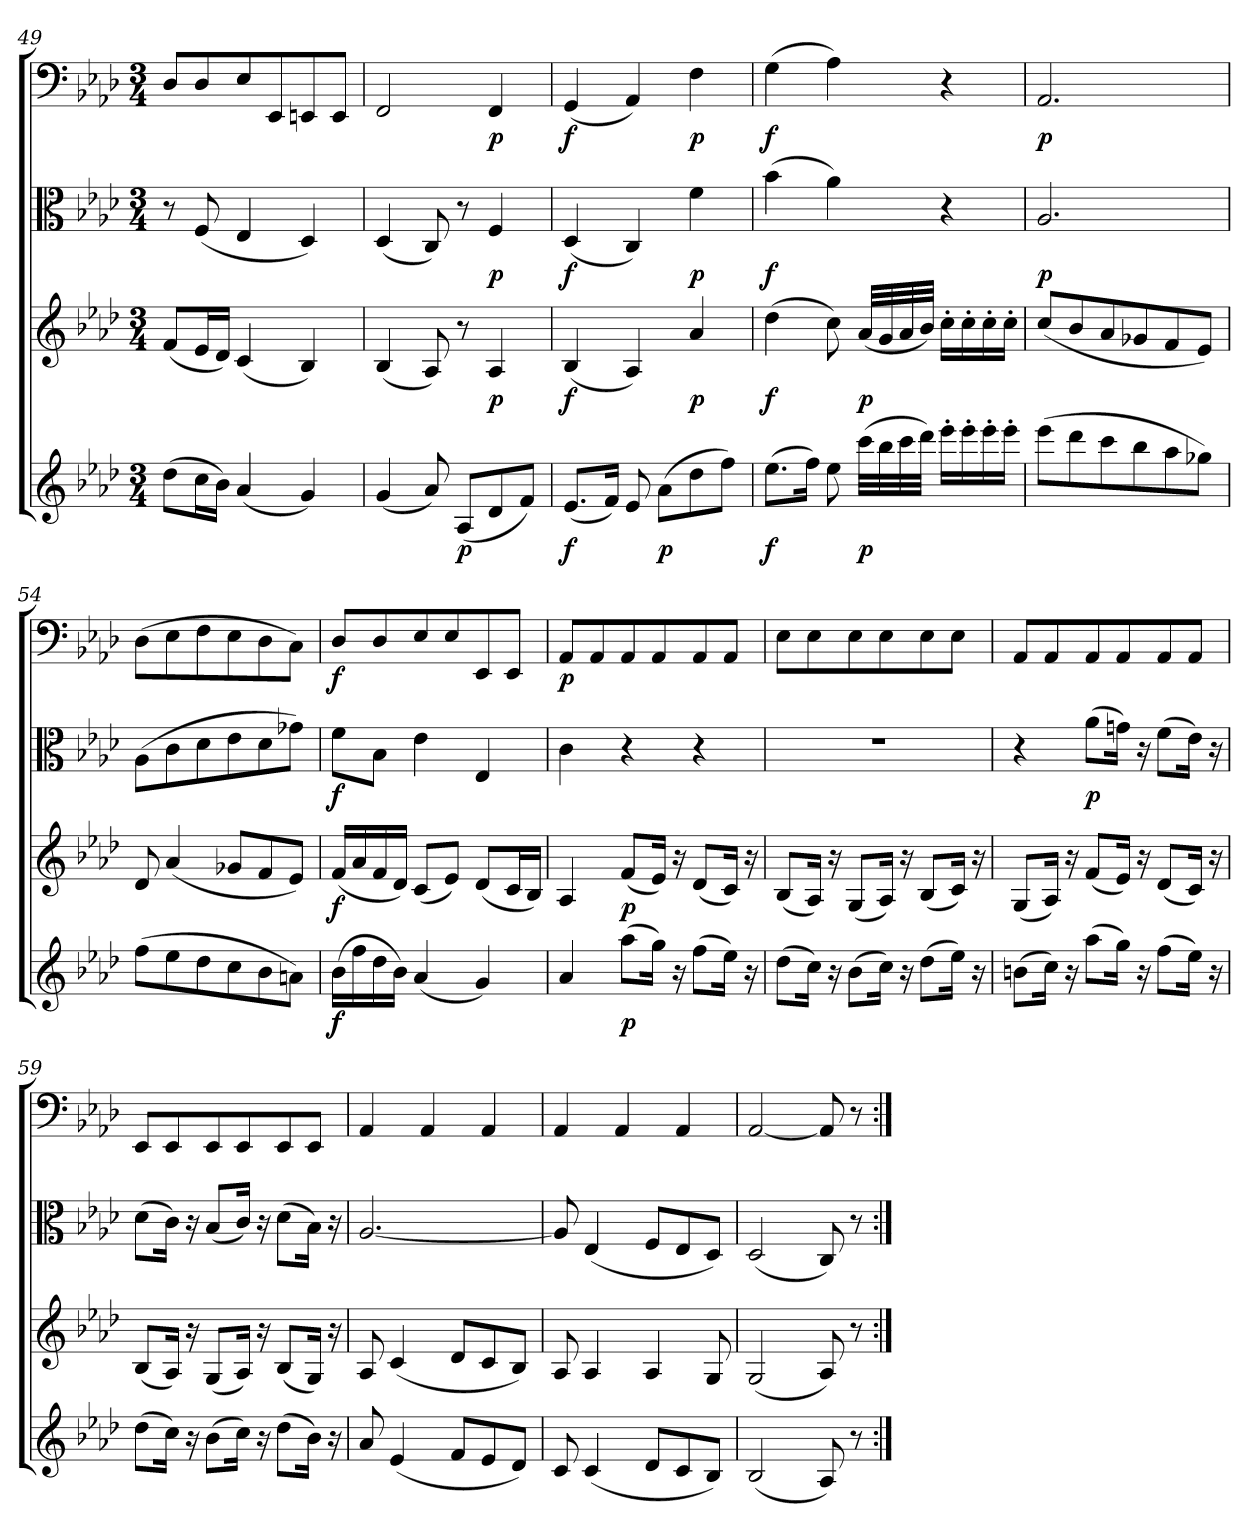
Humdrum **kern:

**kern	**dynam	**kern	**dynam	**kern	**dynam	**kern	**dynam
*part4	*part4	*part3	*part3	*part2	*part2	*part1	*part1
*staff4	*staff4	*staff3	*staff3	*staff2	*staff2	*staff1	*staff1
*clefG2	*	*clefG2	*	*clefC3	*	*clefF4	*
*k[b-e-a-d-]	*	*k[b-e-a-d-]	*	*k[b-e-a-d-]	*	*k[b-e-a-d-]	*
*A-:	*	*A-:	*	*A-:	*	*A-:	*
*M3/4	*	*M3/4	*	*M3/4	*	*M3/4	*
=49	=49	=49	=49	=49	=49	=49	=49
(8dd-\L	.	(8f/L	.	8r	.	8D-/L	.
16cc\L	.	16e-/L	.	(8F/	.	8D-/	.
16b-\JJ)	.	16d-/JJ)	.	.	.	.	.
(4a-/	.	(4c/	.	4E-/	.	8E-/	.
.	.	.	.	.	.	8EE-/	.
4g/)	.	4B-/)	.	4D-/)	.	8EEn/	.
.	.	.	.	.	.	8EE/J	.
=50	=50	=50	=50	=50	=50	=50	=50
(4g/	.	(4B-/	.	(4D-/	.	2FF/	.
8a-/)	.	8A-/)	.	8C/)	.	.	.
(8A-/L	p	8r	.	8r	.	.	.
8d-/	.	4A-/	p	4F/	p	4FF/	p
8f/J)	.	.	.	.	.	.	.
=51	=51	=51	=51	=51	=51	=51	=51
(8.e-/L	f	(4B-/	f	(4D-/	f	(4GG/	f
16f/Jk)	.	.	.	.	.	.	.
8e-/	.	4A-/)	.	4C/)	.	4AA-/)	.
(8a-\L	p	.	.	.	.	.	.
8dd-\	.	4a-/	p	4f\	p	4F\	p
8ff\J)	.	.	.	.	.	.	.
=52	=52	=52	=52	=52	=52	=52	=52
(8.ee-\L	f	(4dd-\	f	(4b-\	f	(4G\	f
16ff\Jk)	.	.	.	.	.	.	.
8ee-\	.	8cc\)	.	4a-\)	.	4A-\)	.
(32ccc\LLL	p	(32a-/LLL	p	.	.	.	.
32bb-\	.	32g/	.	.	.	.	.
32ccc\	.	32a-/	.	.	.	.	.
32ddd-\JJJ)	.	32b-/JJJ)	.	.	.	.	.
16eee-'\LL	.	16cc'\LL	.	4r	.	4r	.
16eee-'\	.	16cc'\	.	.	.	.	.
16eee-'\	.	16cc'\	.	.	.	.	.
16eee-'\JJ	.	16cc'\JJ	.	.	.	.	.
=53	=53	=53	=53	=53	=53	=53	=53
(8eee-\L	.	(8cc/L	.	2.A-/	p	2.AA-/	p
8ddd-\	.	8b-/	.	.	.	.	.
8ccc\	.	8a-/	.	.	.	.	.
8bb-\	.	8g-X/	.	.	.	.	.
8aa-\	.	8f/	.	.	.	.	.
8gg-X\J)	.	8e-/J)	.	.	.	.	.
=54	=54	=54	=54	=54	=54	=54	=54
(8ff\L	.	8d-/	.	(8A-\L	.	(8D-\L	.
8ee-\	.	(4a-/	.	8c\	.	8E-\	.
8dd-\	.	.	.	8d-\	.	8F\	.
8cc\	.	8g-X/L	.	8e-\	.	8E-\	.
8b-\	.	8f/	.	8d-\	.	8D-\	.
8an\J)	.	8e-/J)	.	8g-X\J)	.	8C\J)	.
=55	=55	=55	=55	=55	=55	=55	=55
(16b-\LL	f	(16f/LL	f	8f\L	f	8D-/L	f
16ff\	.	16a-/	.	.	.	.	.
16dd-\	.	16f/	.	8B-\J	.	8D-/	.
16b-\JJ)	.	16d-/JJ)	.	.	.	.	.
(4a-/	.	(8c/L	.	4e-\	.	8E-/	.
.	.	8e-/J)	.	.	.	8E-/	.
4g/)	.	(8d-/L	.	4E-/	.	8EE-/	.
.	.	16c/L	.	.	.	8EE-/J	.
.	.	16B-/JJ)	.	.	.	.	.
=56	=56	=56	=56	=56	=56	=56	=56
4a-/	.	4A-/	.	4c\	.	8AA-/L	p
.	.	.	.	.	.	8AA-/	.
(8aa-\L	p	(8f/L	p	4r	.	8AA-/	.
16gg\Jk)	.	16e-/Jk)	.	.	.	8AA-/	.
16r	.	16r	.	.	.	.	.
(8ff\L	.	(8d-/L	.	4r	.	8AA-/	.
16ee-\Jk)	.	16c/Jk)	.	.	.	8AA-/J	.
16r	.	16r	.	.	.	.	.
=57	=57	=57	=57	=57	=57	=57	=57
(8dd-\L	.	(8B-/L	.	2.r	.	8E-\L	.
16cc\Jk)	.	16A-/Jk)	.	.	.	8E-\	.
16r	.	16r	.	.	.	.	.
(8b-\L	.	(8G/L	.	.	.	8E-\	.
16cc\Jk)	.	16A-/Jk)	.	.	.	8E-\	.
16r	.	16r	.	.	.	.	.
(8dd-\L	.	(8B-/L	.	.	.	8E-\	.
16ee-\Jk)	.	16c/Jk)	.	.	.	8E-\J	.
16r	.	16r	.	.	.	.	.
=58	=58	=58	=58	=58	=58	=58	=58
(8bn\L	.	(8G/L	.	4r	.	8AA-/L	.
16cc\Jk)	.	16A-/Jk)	.	.	.	8AA-/	.
16r	.	16r	.	.	.	.	.
(8aa-\L	.	(8f/L	.	(8a-\L	p	8AA-/	.
16gg\Jk)	.	16e-/Jk)	.	16gn\Jk)	.	8AA-/	.
16r	.	16r	.	16r	.	.	.
(8ff\L	.	(8d-/L	.	(8f\L	.	8AA-/	.
16ee-\Jk)	.	16c/Jk)	.	16e-\Jk)	.	8AA-/J	.
16r	.	16r	.	16r	.	.	.
=59	=59	=59	=59	=59	=59	=59	=59
(8dd-\L	.	(8B-/L	.	(8d-\L	.	8EE-/L	.
16cc\Jk)	.	16A-/Jk)	.	16c\Jk)	.	8EE-/	.
16r	.	16r	.	16r	.	.	.
(8b-\L	.	(8G/L	.	(8B-/L	.	8EE-/	.
16cc\Jk)	.	16A-/Jk)	.	16c/Jk)	.	8EE-/	.
16r	.	16r	.	16r	.	.	.
(8dd-\L	.	(8B-/L	.	(8d-\L	.	8EE-/	.
16b-\Jk)	.	16G/Jk)	.	16B-\Jk)	.	8EE-/J	.
16r	.	16r	.	16r	.	.	.
=60	=60	=60	=60	=60	=60	=60	=60
8a-/	.	8A-/	.	[2.A-/	.	4AA-/	.
(4e-/	.	(4c/	.	.	.	.	.
.	.	.	.	.	.	4AA-/	.
8f/L	.	8d-/L	.	.	.	.	.
8e-/	.	8c/	.	.	.	4AA-/	.
8d-/J)	.	8B-/J)	.	.	.	.	.
=61	=61	=61	=61	=61	=61	=61	=61
8c/	.	8A-/	.	8A-/]	.	4AA-/	.
(4c/	.	4A-/	.	(4E-/	.	.	.
.	.	.	.	.	.	4AA-/	.
8d-/L	.	4A-/	.	8F/L	.	.	.
8c/	.	.	.	8E-/	.	4AA-/	.
8B-/J)	.	8G/	.	8D-/J)	.	.	.
=62	=62	=62	=62	=62	=62	=62	=62
(2B-/	.	(2G/	.	(2D-/	.	[2AA-/	.
8A-/)	.	8A-/)	.	8C/)	.	8AA-/]	.
8r	.	8r	.	8r	.	8r	.
=:|!	=:|!	=:|!	=:|!	=:|!	=:|!	=:|!	=:|!
*-	*-	*-	*-	*-	*-	*-	*-
